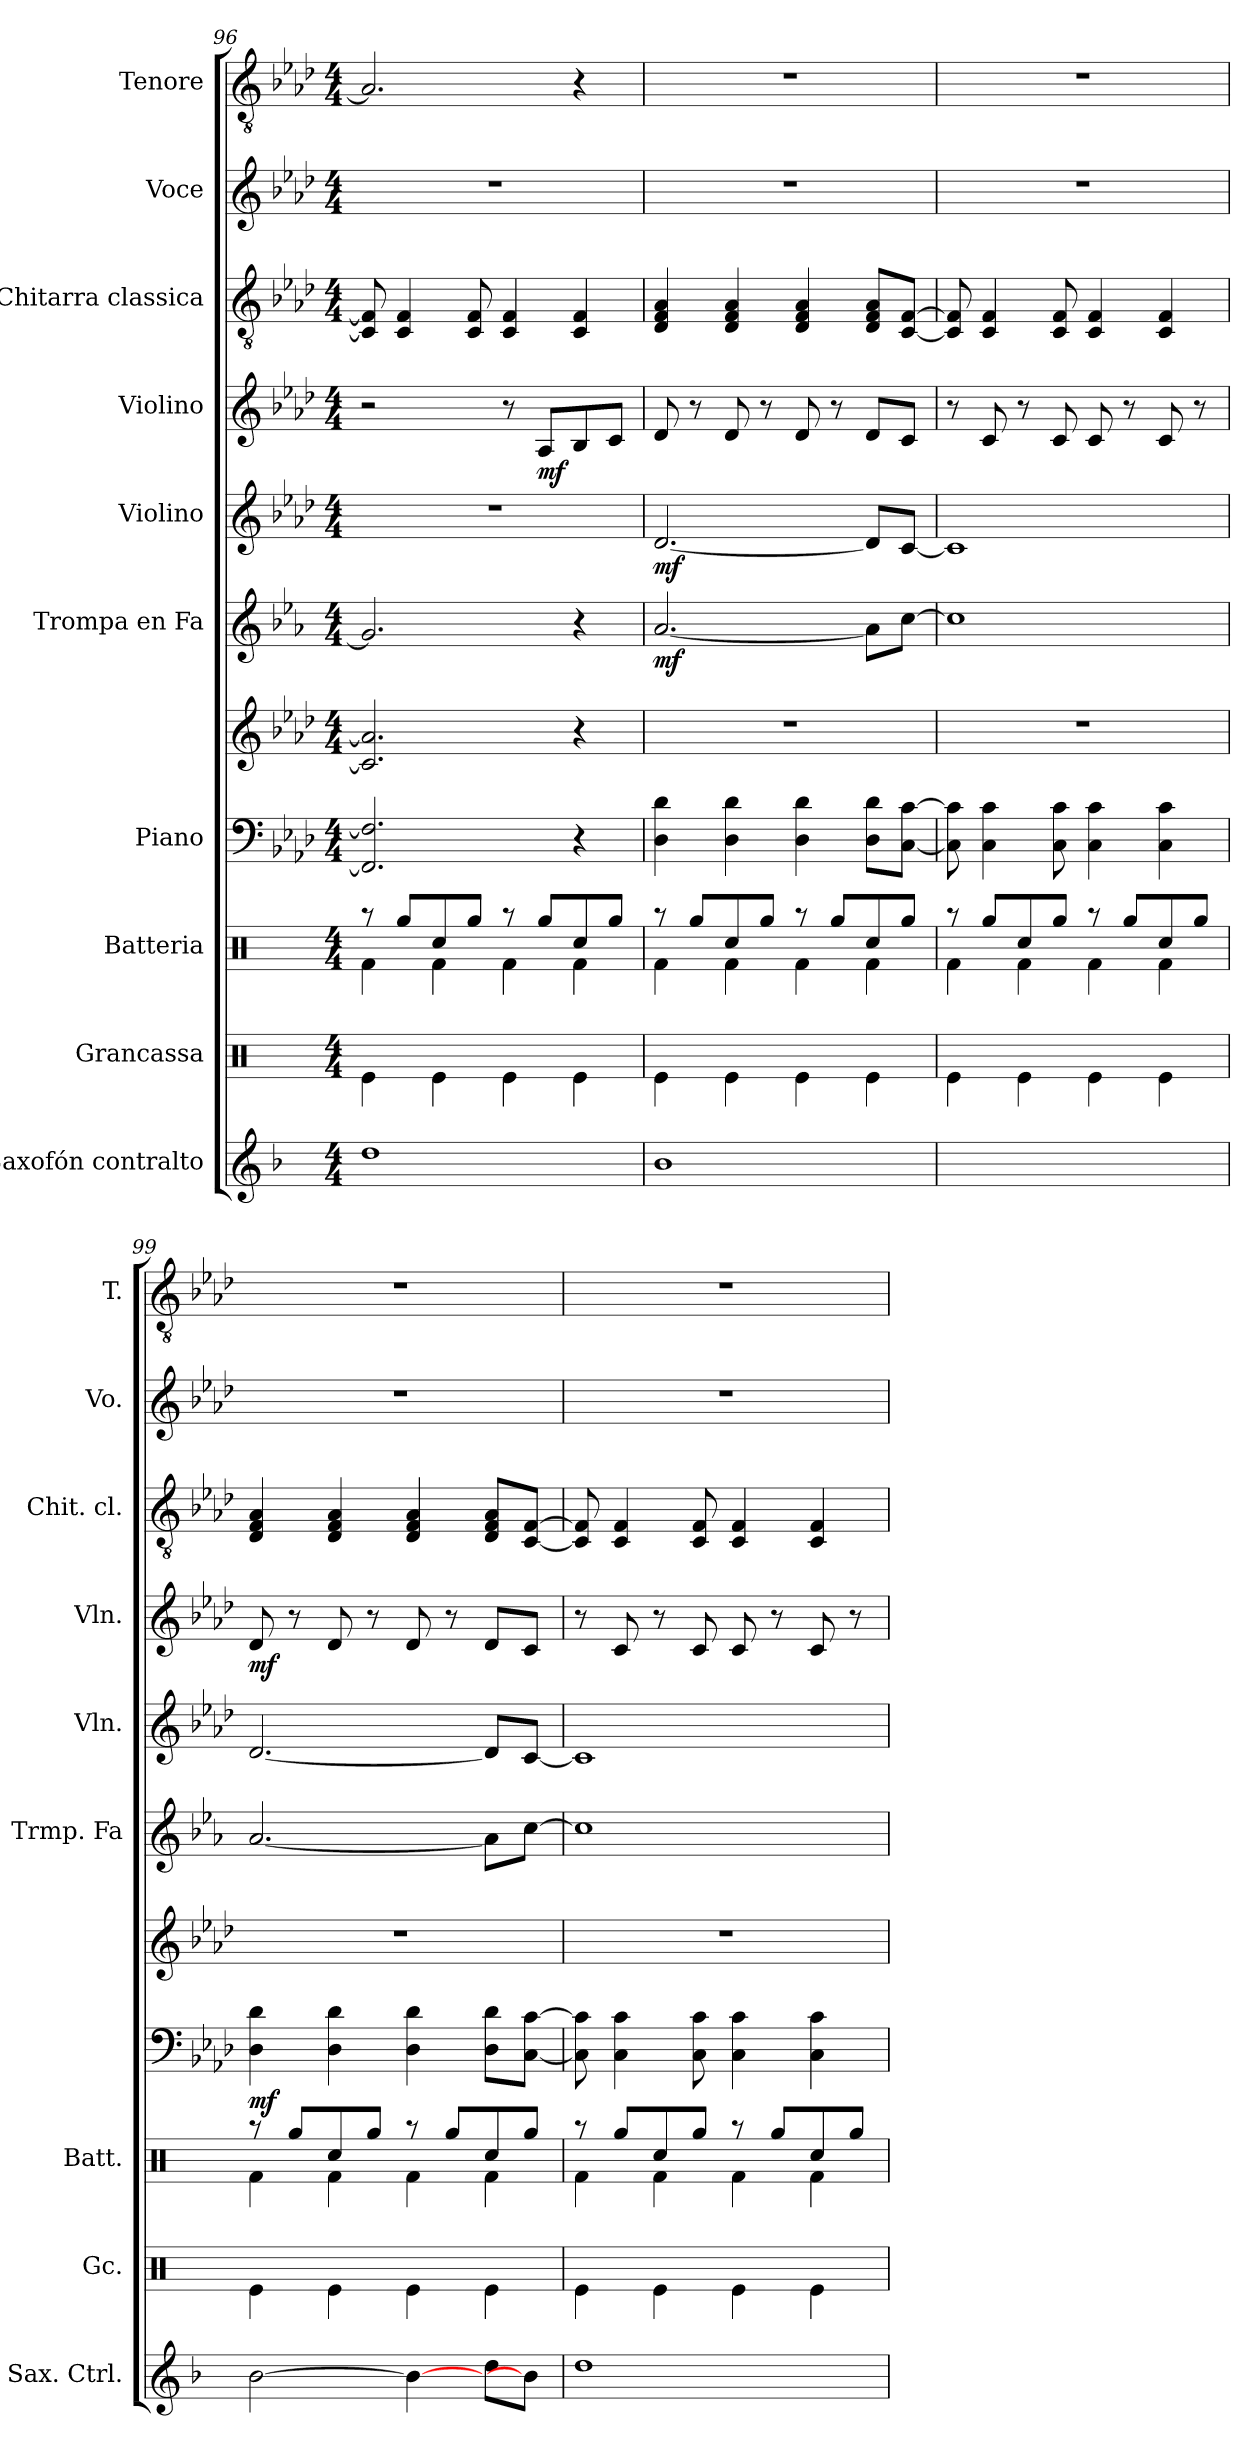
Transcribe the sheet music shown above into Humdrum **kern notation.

**kern	**kern	**kern	**kern	**kern	**dynam	**kern	**dynam	**kern	**dynam	**kern	**dynam	**kern	**kern	**kern
*part10	*part9	*part8	*part7	*part7	*part7	*part6	*part6	*part5	*part5	*part4	*part4	*part3	*part2	*part1
*staff11	*staff10	*staff9	*staff8	*staff7	*staff7/8	*staff6	*staff6	*staff5	*staff5	*staff4	*staff4	*staff3	*staff2	*staff1
*I"Saxofón contralto	*I"Grancassa	*I"Batteria	*I"Piano	*	*	*I"Trompa en Fa	*	*I"Violino	*	*I"Violino	*	*I"Chitarra classica	*I"Voce	*I"Tenore
*I'Sax. Ctrl.	*I'Gc.	*I'Batt.	*	*	*	*I'Trmp. Fa	*	*I'Vln.	*	*I'Vln.	*	*I'Chit. cl.	*I'Vo.	*I'T.
*clefG2	*clefX	*clefX	*clefF4	*clefG2	*	*clefG2	*	*clefG2	*	*clefG2	*	*clefGv2	*clefG2	*clefGv2
*ITrd5c9	*	*	*	*	*	*ITrd4c7	*	*	*	*	*	*	*	*
*k[b-e-a-d-]	*k[]	*k[]	*k[b-e-a-d-]	*k[b-e-a-d-]	*	*k[b-e-a-d-]	*	*k[b-e-a-d-]	*	*k[b-e-a-d-]	*	*k[b-e-a-d-]	*k[b-e-a-d-]	*k[b-e-a-d-]
*M4/4	*M4/4	*M4/4	*M4/4	*M4/4	*	*M4/4	*	*M4/4	*	*M4/4	*	*M4/4	*M4/4	*M4/4
=96	=96	=96	=96	=96	=96	=96	=96	=96	=96	=96	=96	=96	=96	=96
*	*	*^	*	*	*	*	*	*	*	*	*	*	*	*
1f	4Re\	8r	4Rf\	2.FF/] 2.F/]	2.c/] 2.a-/]	.	2.c/]	.	1r	.	2r	.	8C/] 8F/]	1r	2.A-/]
.	.	8Rgg/L	.	.	.	.	.	.	.	.	.	.	4C/ 4F/	.	.
.	4Re\	8Rcc/	4Rf\	.	.	.	.	.	.	.	.	.	.	.	.
.	.	8Rgg/J	.	.	.	.	.	.	.	.	.	.	8C/ 8F/	.	.
.	4Re\	8r	4Rf\	.	.	.	.	.	.	.	8r	.	4C/ 4F/	.	.
!	!	!	!	!	!	!	!	!	!	!	!	!LO:DY:b	!	!	!
.	.	8Rgg/L	.	.	.	.	.	.	.	.	8A-/L	mf	.	.	.
.	4Re\	8Rcc/	4Rf\	4r	4r	.	4r	.	.	.	8B-/	.	4C/ 4F/	.	4r
.	.	8Rgg/J	.	.	.	.	.	.	.	.	8c/J	.	.	.	.
=97	=97	=97	=97	=97	=97	=97	=97	=97	=97	=97	=97	=97	=97	=97	=97
!	!	!	!	!	!	!	!	!LO:DY:b	!	!LO:DY:b	!	!	!	!	!
1d-	4Re\	8r	4Rf\	4D-\ 4d-\	1r	.	[2.d-/	mf	[2.d-/	mf	8d-/	.	4D-/ 4F/ 4A-/	1r	1r
.	.	8Rgg/L	.	.	.	.	.	.	.	.	8r	.	.	.	.
.	4Re\	8Rcc/	4Rf\	4D-\ 4d-\	.	.	.	.	.	.	8d-/	.	4D-/ 4F/ 4A-/	.	.
.	.	8Rgg/J	.	.	.	.	.	.	.	.	8r	.	.	.	.
.	4Re\	8r	4Rf\	4D-\ 4d-\	.	.	.	.	.	.	8d-/	.	4D-/ 4F/ 4A-/	.	.
.	.	8Rgg/L	.	.	.	.	.	.	.	.	8r	.	.	.	.
.	4Re\	8Rcc/	4Rf\	8D-\ 8d-\L	.	.	8d-\L]	.	8d-/L]	.	8d-/L	.	8D-/ 8F/ 8A-/L	.	.
.	.	8Rgg/J	.	[8C\ [8c\J	.	.	[8f\J	.	[8c/J	.	8c/J	.	[8C/ [8F/J	.	.
!!LO:PB:g=z
=98	=98	=98	=98	=98	=98	=98	=98	=98	=98	=98	=98	=98	=98	=98	=98
1cyy	4Re\	8r	4Rf\	8C\] 8c\]	1r	.	1f]	.	1c]	.	8r	.	8C/] 8F/]	1r	1r
.	.	8Rgg/L	.	4C\ 4c\	.	.	.	.	.	.	8c/	.	4C/ 4F/	.	.
.	4Re\	8Rcc/	4Rf\	.	.	.	.	.	.	.	8r	.	.	.	.
.	.	8Rgg/J	.	8C\ 8c\	.	.	.	.	.	.	8c/	.	8C/ 8F/	.	.
.	4Re\	8r	4Rf\	4C\ 4c\	.	.	.	.	.	.	8c/	.	4C/ 4F/	.	.
.	.	8Rgg/L	.	.	.	.	.	.	.	.	8r	.	.	.	.
.	4Re\	8Rcc/	4Rf\	4C\ 4c\	.	.	.	.	.	.	8c/	.	4C/ 4F/	.	.
.	.	8Rgg/J	.	.	.	.	.	.	.	.	8r	.	.	.	.
=99	=99	=99	=99	=99	=99	=99	=99	=99	=99	=99	=99	=99	=99	=99	=99
!	!	!	!	!	!	!LO:DY:b=2	!	!	!	!	!	!LO:DY:b	!	!	!
[2d-\	4Re\	8r	4Rf\	4D-\ 4d-\	1r	mf	[2.d-/	.	[2.d-/	.	8d-/	mf	4D-/ 4F/ 4A-/	1r	1r
.	.	8Rgg/L	.	.	.	.	.	.	.	.	8r	.	.	.	.
.	4Re\	8Rcc/	4Rf\	4D-\ 4d-\	.	.	.	.	.	.	8d-/	.	4D-/ 4F/ 4A-/	.	.
.	.	8Rgg/J	.	.	.	.	.	.	.	.	8r	.	.	.	.
4d-\_	4Re\	8r	4Rf\	4D-\ 4d-\	.	.	.	.	.	.	8d-/	.	4D-/ 4F/ 4A-/	.	.
.	.	8Rgg/L	.	.	.	.	.	.	.	.	8r	.	.	.	.
8f\L	4Re\	8Rcc/	4Rf\	8D-\ 8d-\L	.	.	8d-\L]	.	8d-/L]	.	8d-/L	.	8D-/ 8F/ 8A-/L	.	.
8d-\J]	.	8Rgg/J	.	[8C\ [8c\J	.	.	[8f\J	.	[8c/J	.	8c/J	.	[8C/ [8F/J	.	.
=100	=100	=100	=100	=100	=100	=100	=100	=100	=100	=100	=100	=100	=100	=100	=100
1f	4Re\	8r	4Rf\	8C\] 8c\]	1r	.	1f]	.	1c]	.	8r	.	8C/] 8F/]	1r	1r
.	.	8Rgg/L	.	4C\ 4c\	.	.	.	.	.	.	8c/	.	4C/ 4F/	.	.
.	4Re\	8Rcc/	4Rf\	.	.	.	.	.	.	.	8r	.	.	.	.
.	.	8Rgg/J	.	8C\ 8c\	.	.	.	.	.	.	8c/	.	8C/ 8F/	.	.
.	4Re\	8r	4Rf\	4C\ 4c\	.	.	.	.	.	.	8c/	.	4C/ 4F/	.	.
.	.	8Rgg/L	.	.	.	.	.	.	.	.	8r	.	.	.	.
.	4Re\	8Rcc/	4Rf\	4C\ 4c\	.	.	.	.	.	.	8c/	.	4C/ 4F/	.	.
.	.	8Rgg/J	.	.	.	.	.	.	.	.	8r	.	.	.	.
*	*	*v	*v	*	*	*	*	*	*	*	*	*	*	*	*
=	=	=	=	=	=	=	=	=	=	=	=	=	=	=
*-	*-	*-	*-	*-	*-	*-	*-	*-	*-	*-	*-	*-	*-	*-
